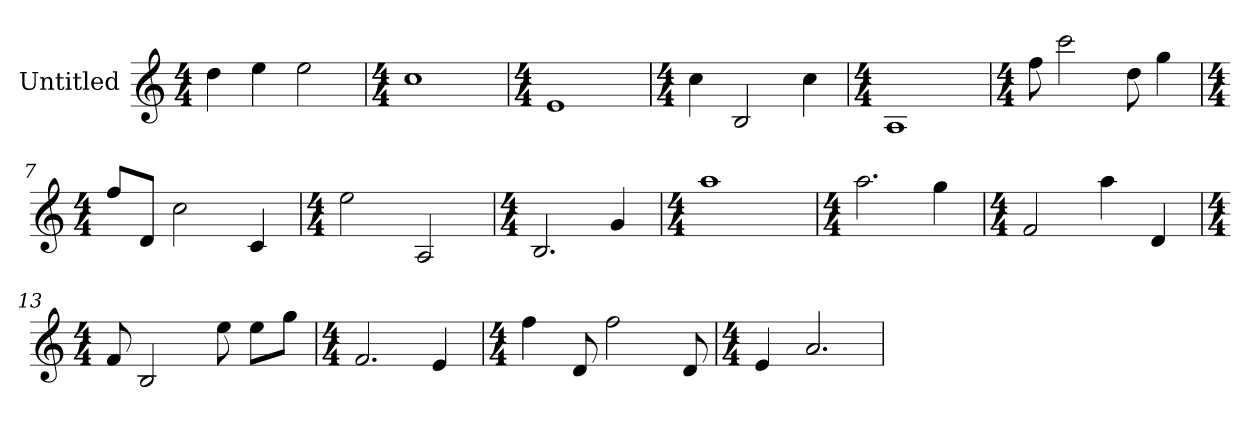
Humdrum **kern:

**kern
*part1
*staff1
*I"Untitled
*k[]
*C:
*M4/4
=1
4dd
4ee
2ee
=2
*k[]
*C:
*M4/4
1cc
=3
*k[]
*C:
*M4/4
1e
=4
*k[]
*C:
*M4/4
4cc
2B
4cc
=5
*k[]
*C:
*M4/4
1A
=6
*k[]
*C:
*M4/4
8ff
2ccc
8dd
4gg
=7
*k[]
*C:
*M4/4
8ffL
8dJ
2cc
4c
=8
*k[]
*C:
*M4/4
2ee
2A
=9
*k[]
*C:
*M4/4
!LO:N:vis=2.
2B
4g
=10
*k[]
*C:
*M4/4
1aa
=11
*k[]
*C:
*M4/4
!LO:N:vis=2.
2aa
4gg
=12
*k[]
*C:
*M4/4
2f
4aa
4d
=13
*k[]
*C:
*M4/4
8f
2B
8ee
8eeL
8ggJ
=14
*k[]
*C:
*M4/4
!LO:N:vis=2.
2f
4e
=15
*k[]
*C:
*M4/4
4ff
8d
2ff
8d
=16
*k[]
*C:
*M4/4
4e
!LO:N:vis=2.
2a
=
*-
